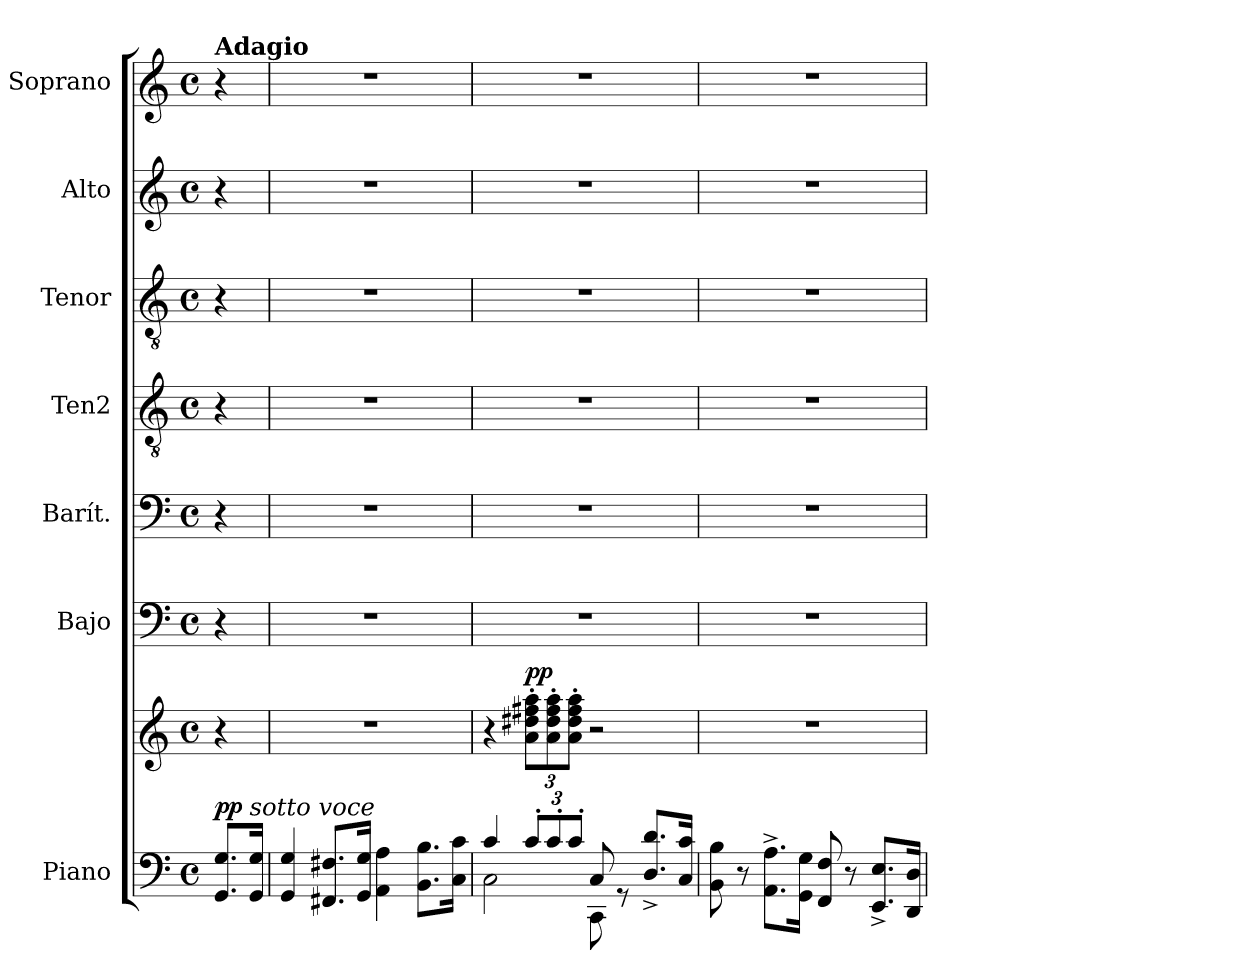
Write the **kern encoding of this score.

**kern	**kern	**dynam	**kern	**kern	**kern	**kern	**kern	**kern
*part7	*part7	*part7	*part6	*part5	*part4	*part3	*part2	*part1
*staff8	*staff7	*staff7/8	*staff6	*staff5	*staff4	*staff3	*staff2	*staff1
*I"Piano	*	*	*I"Bajo	*I"Barít.	*I"Ten2	*I"Tenor	*I"Alto	*I"Soprano
*I'Pno	*	*	*I'B	*I'Bar.	*I'T2	*I'T	*I'A	*I'S
*clefF4	*clefG2	*	*clefF4	*clefF4	*clefGv2	*clefGv2	*clefG2	*clefG2
*k[]	*k[]	*	*k[]	*k[]	*k[]	*k[]	*k[]	*k[]
*M4/4	*M4/4	*	*M4/4	*M4/4	*M4/4	*M4/4	*M4/4	*M4/4
*met(c)	*met(c)	*	*met(c)	*met(c)	*met(c)	*met(c)	*met(c)	*met(c)
=	=	=	=	=	=	=	=	=
!	!	!	!	!	!	!	!	!LO:TX:a:B:t=Adagio
!	!	!LO:DY:a=2	!	!	!	!	!	!
8.GG/ 8.G/L	4r	pp	4r	4r	4r	4r	4r	4r
!LO:TX:a:i:t=sotto voce	!	!	!	!	!	!	!	!
16GG/ 16G/Jk	.	.	.	.	.	.	.	.
=1	=1	=1	=1	=1	=1	=1	=1	=1
4GG/ 4G/	1r	.	1r	1r	1r	1r	1r	1r
8.FF#X/ 8.F#X/L	.	.	.	.	.	.	.	.
16GG/ 16G/Jk	.	.	.	.	.	.	.	.
4AA\ 4A\	.	.	.	.	.	.	.	.
8.BB\ 8.B\L	.	.	.	.	.	.	.	.
16C\ 16c\Jk	.	.	.	.	.	.	.	.
=2	=2	=2	=2	=2	=2	=2	=2	=2
*^	*	*	*	*	*	*	*	*
4c/	2C\	4r	.	1r	1r	1r	1r	1r	1r
*Xbrackettup	*	*Xbrackettup	*	*	*	*	*	*	*
!	!	!	!LO:DY:a	!	!	!	!	!	!
12c'/L	.	12a\' 12dd#X\' 12ff#X\' 12aa\'L	pp	.	.	.	.	.	.
12c'/	.	12a\' 12dd#\' 12ff#\' 12aa\'	.	.	.	.	.	.	.
12c'/J	.	12a\' 12dd#\' 12ff#\' 12aa\'J	.	.	.	.	.	.	.
8C/	8CC\	2r	.	.	.	.	.	.	.
8rGG	4.ryy	.	.	.	.	.	.	.	.
8.D/^ 8.d/^L	.	.	.	.	.	.	.	.	.
16C/ 16c/Jk	.	.	.	.	.	.	.	.	.
*v	*v	*	*	*	*	*	*	*	*
=3	=3	=3	=3	=3	=3	=3	=3	=3
8BB\ 8B\	1r	.	1r	1r	1r	1r	1r	1r
8r	.	.	.	.	.	.	.	.
8.AA\^ 8.A\^L	.	.	.	.	.	.	.	.
16GG\ 16G\Jk	.	.	.	.	.	.	.	.
8FF/ 8F/	.	.	.	.	.	.	.	.
8r	.	.	.	.	.	.	.	.
8.EE/^ 8.E/^L	.	.	.	.	.	.	.	.
16DD/ 16D/Jk	.	.	.	.	.	.	.	.
=	=	=	=	=	=	=	=	=
*-	*-	*-	*-	*-	*-	*-	*-	*-
